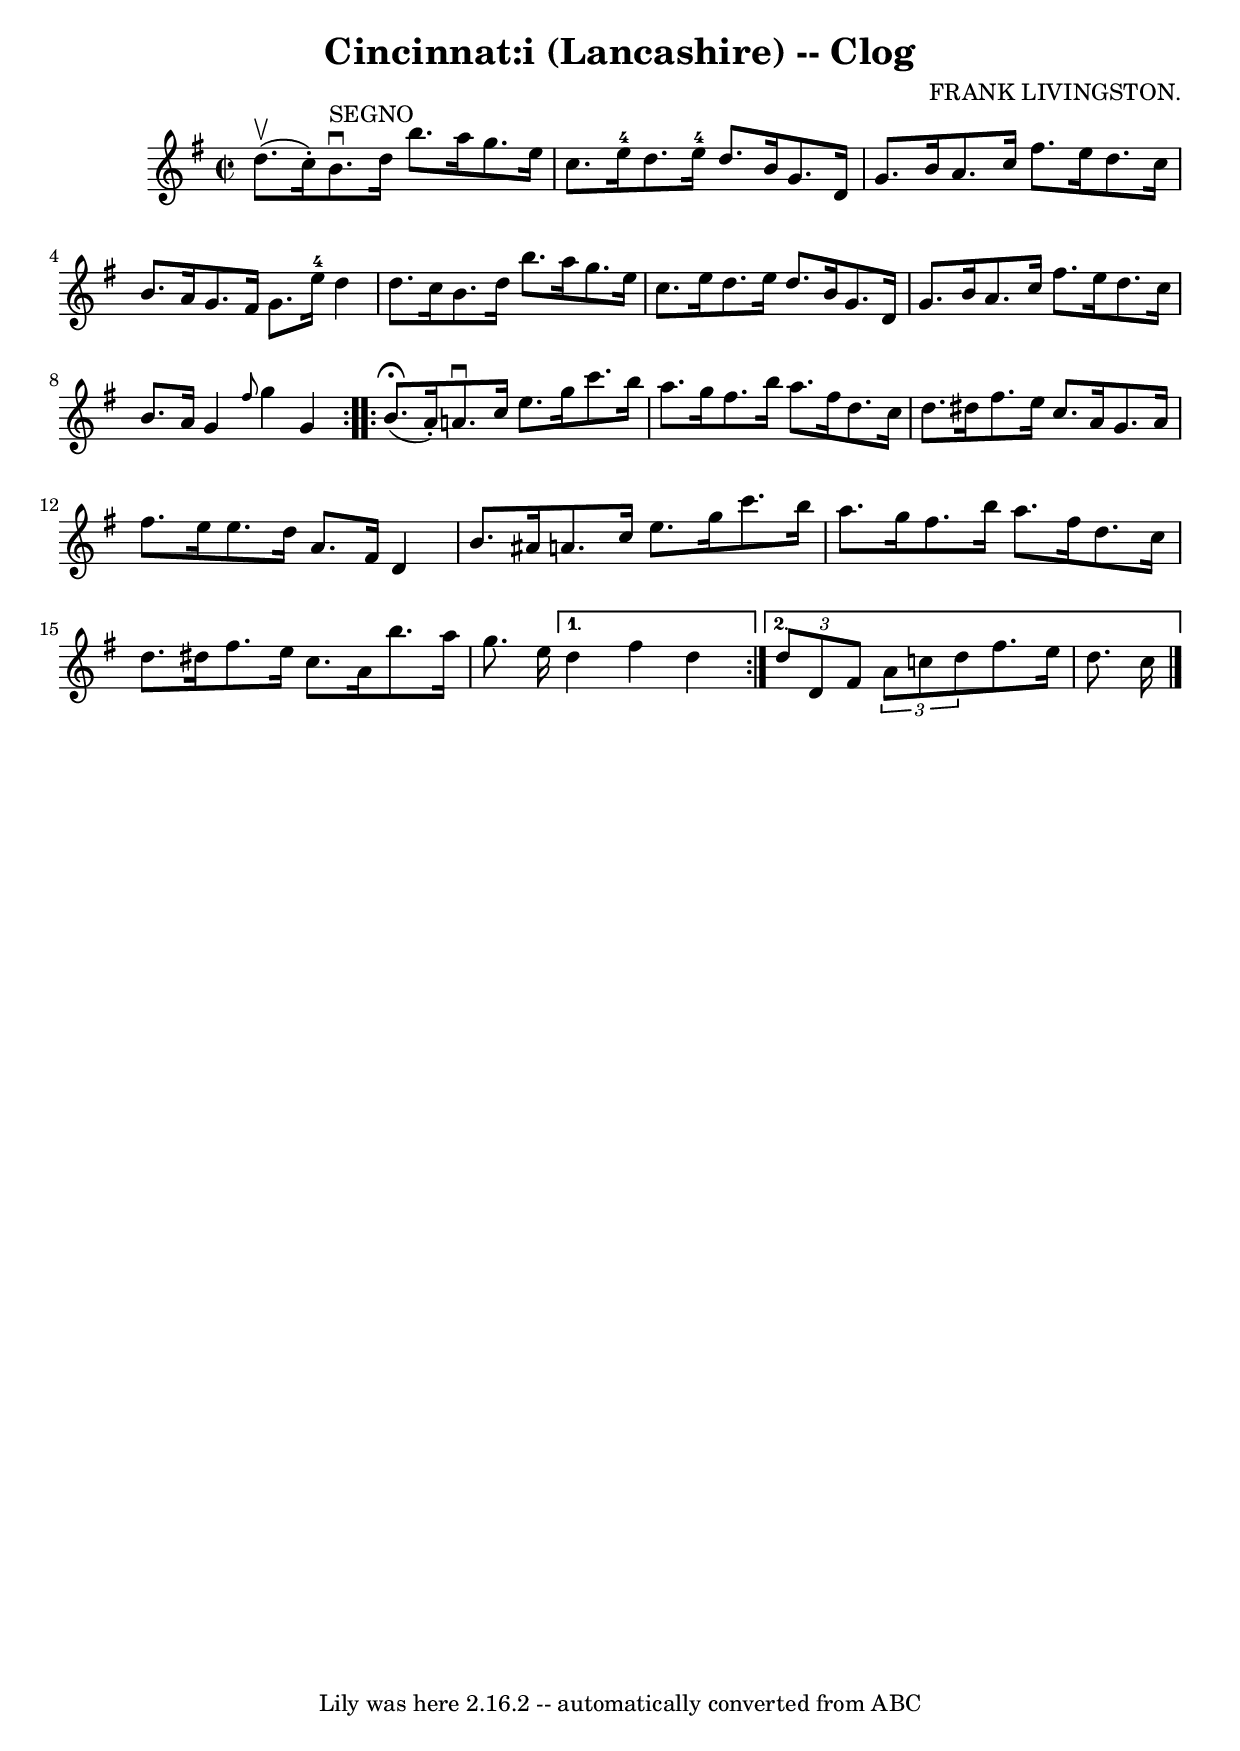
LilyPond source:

\version "2.16.2"
\include "Mammoth.ily"
\header {
  %% book = "Ryan's Mammoth Collection"
  composer = "FRANK LIVINGSTON."
  crossRefNumber = "1"
  footnotes = "\\\\160 952"
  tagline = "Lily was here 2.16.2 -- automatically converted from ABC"
  title = "Cincinnat:i (Lancashire) -- Clog"

}
voicedefault =  {



  \repeat volta 2 {

    \override Staff.TimeSignature #'style = #'C
    \time 2/2 
    \key g \major
    d''8.^\upbow(c''16 -.)   |
    b'8. ^"SEGNO"^\downbow d''16 b''8. a''16 g''8. e''16 c''8. e''16 
    -4   |
    d''8. e''16-4 d''8. b'16 g'8. d'16 g'8.   
    b'16    |
    a'8. c''16 fis''8. e''16 d''8. c''16 b'8. 
    a'16    |
    g'8. fis'16 g'8. e''16-4 d''4 d''8.    
    c''16    |
    b'8. d''16 b''8. a''16 g''8. e''16    
    c''8. e''16    |
    d''8. e''16 d''8. b'16 g'8. d'16    
    g'8. b'16    |
    a'8. c''16 fis''8. e''16 d''8. c''16  
    b'8. a'16    |
    g'4  \grace { fis''8  
		} g''4 g'4    
  }     

  \repeat volta 2 {
    b'8.^\fermata(a'16 -.) |
    a'!8.^\downbow 
    c''16 e''8. g''16 c'''8. b''16 a''8. g''16    |
    
    fis''8. b''16 a''8. fis''16 d''8. c''16 d''8. dis''16    
    |
    fis''8. e''16 c''8. a'16 g'8. a'16 fis''8.    
    e''16    |
    e''8. d''16 a'8. fis'16 d'4 b'8. ais'16 
    |
    a'!8. c''16 e''8. g''16 c'''8. b''16 a''8.    
    g''16    |
    fis''8. b''16 a''8. fis''16 d''8. c''16    
    d''8. dis''16    |
    fis''8. e''16 c''8. a'16 b''8.    
    a''16 g''8. e''16    
  } \alternative{{ d''4 fis''4 d''4  
		 } {   
		   \times 2/3 { d''8 d'8 fis'8  
			      }   \times 2/3 { a'8 c''!8 d''8  
					     } 
		   fis''8. e''16 d''8. c''16        \bar "|."   
		 }
	       }

}

\score{
  <<

    \context Staff="default"
    {
      \voicedefault 
      
    }

  >>
  \layout {
    
  }
  \midi {
  }

}
